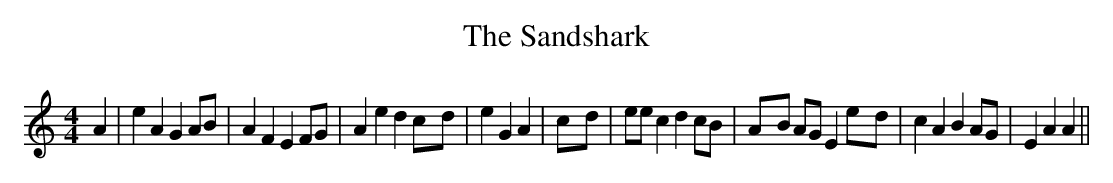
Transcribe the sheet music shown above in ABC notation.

X:1
T:The Sandshark
M:4/4
L:1/4
K:C
 A| e A G A/2B/2| A F E F/2G/2| A e dc/2-d/2| e G A|c/2-d/2| e/2e/2 c d c/2B/2|\
A/2-B/2 A/2G/2 Ee/2-d/2| c A B A/2G/2| E A A||
